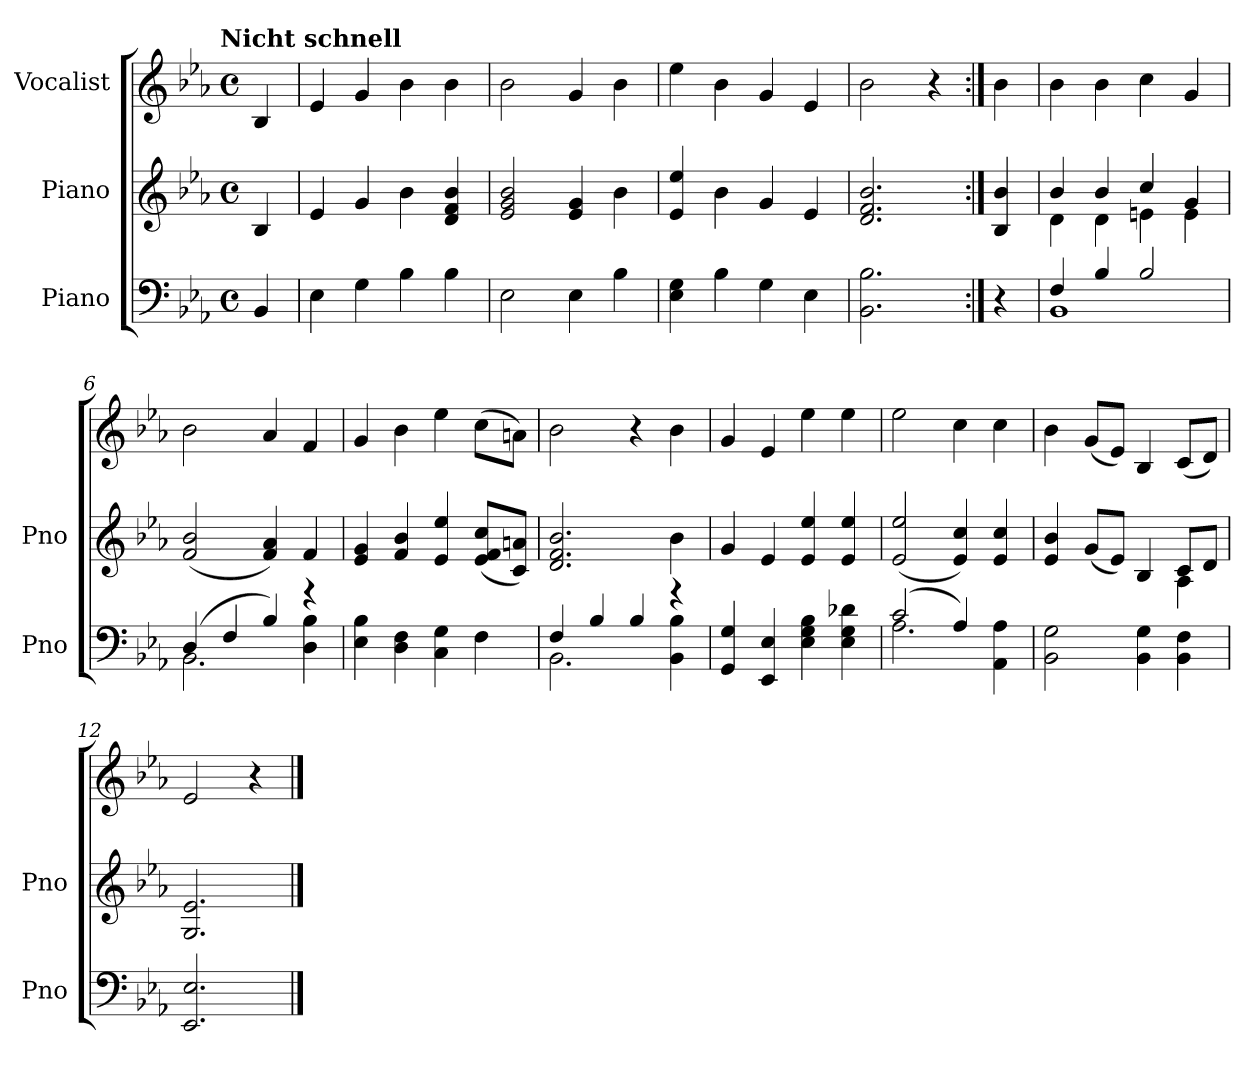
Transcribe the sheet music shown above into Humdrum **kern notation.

**kern	**kern	**kern
*part3	*part2	*part1
*staff3	*staff2	*staff1
*I"Piano	*I"Piano	*I"Vocalist
*I'Pno	*I'Pno	*
*clefF4	*clefG2	*clefG2
*k[b-e-a-]	*k[b-e-a-]	*k[b-e-a-]
*E-:	*E-:	*E-:
!!LO:TX:omd:t=Nicht schnell
*M4/4	*M4/4	*M4/4
*met(c)	*met(c)	*met(c)
*MM88	*MM88	*MM88
=	=	=
4BB-	4B-	4B-
=1	=1	=1
4E-	4e-	4e-
4G	4g	4g
4B-	4b-	4b-
4B-	4d 4f 4b-	4b-
=2	=2	=2
2E-	2e- 2g 2b-	2b-
4E-	4e- 4g	4g
4B-	4b-	4b-
=3	=3	=3
4E- 4G	4e- 4ee-	4ee-
4B-	4b-	4b-
4G	4g	4g
4E-	4e-	4e-
=4	=4	=4
2.BB- 2.B-	2.d 2.f 2.b-	2b-
.	.	4r
=:|!	=:|!	=:|!
4r	4B- 4b-	4b-
=5	=5	=5
*^	*^	*
4F	1BB-	4b-	4d	4b-
4B-	.	4b-	4d	4b-
2B-	.	4cc	4en	4cc
.	.	4g	4e	4g
*	*	*v	*v	*
=6	=6	=6	=6
(4D	2.BB-	(2f 2b-	2b-
4F	.	.	.
4B-)	.	4f 4a-)	4a-
4r	4D 4B-	4f	4f
*v	*v	*	*
=7	=7	=7
4E- 4B-	4e- 4g	4g
4D 4F	4f 4b-	4b-
4C 4G	4e- 4ee-	4ee-
4F	(8e- 8f 8ccL	(8ccL
.	8c 8anJ)	8anJ)
=8	=8	=8
*^	*	*
4F	2.BB-	2.d 2.f 2.b-	2b-
4B-	.	.	.
4B-	.	.	4r
4r	4BB- 4B-	4b-	4b-
*v	*v	*	*
=9	=9	=9
4GG 4G	4g	4g
4EE- 4E-	4e-	4e-
4E- 4G 4B-	4e- 4ee-	4ee-
4E- 4G 4d-X	4e- 4ee-	4ee-
=10	=10	=10
*^	*	*
(2c	2.A-	(2e- 2ee-	2ee-
4A-)	.	4e- 4cc)	4cc
4ryy	4AA- 4A-	4e- 4cc	4cc
*v	*v	*	*
=11	=11	=11
*	*^	*
2BB- 2G	4e- 4b-	2.ryy	4b-
.	(8gL	.	(8gL
.	8e-J)	.	8e-J)
4BB- 4G	4B-	.	4B-
4BB- 4F	8cL	4A-	(8cL
.	8dJ	.	8dJ)
*	*v	*v	*
=12	=12	=12
2.EE- 2.E-	2.G 2.e-	2e-
.	.	4r
==	==	==
*-	*-	*-
